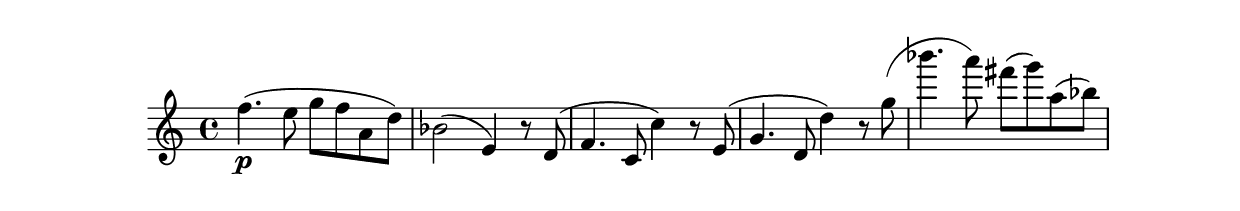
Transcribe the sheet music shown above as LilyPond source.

\version "2.12.3"

\relative c'' {
	f4.(\p e8 g f a, d) | bes2( e,4) r8 d8( |
	f4. c8 c'4) r8 e,( | g4. d8 d'4) r8 g( |
	bes'4. a8) fis( g) a,( bes) |
	
	
}
